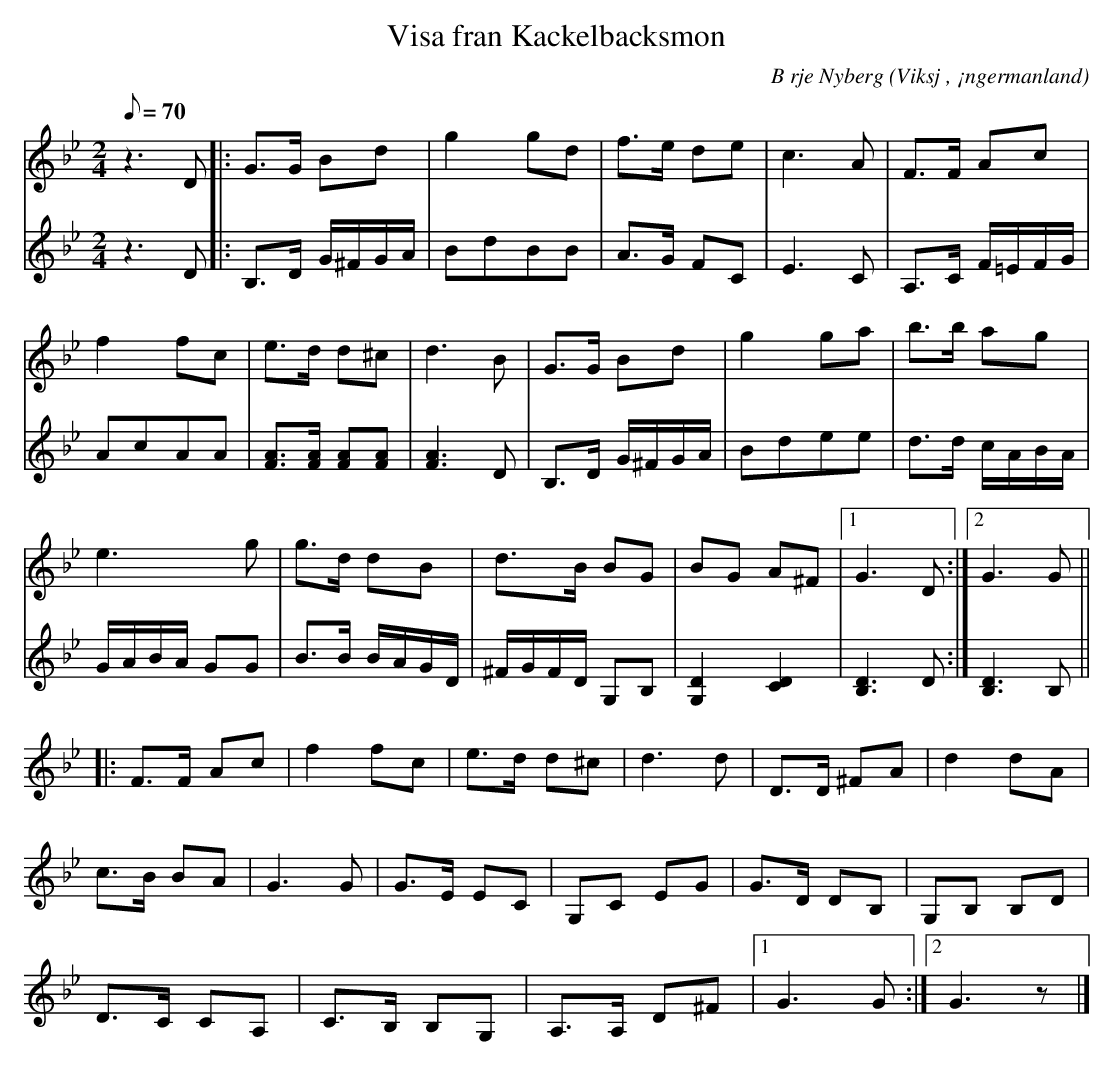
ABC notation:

X:1
T:Visa fran Kackelbacksmon
C:B rje Nyberg
O:Viksj , ¡ngermanland
M:2/4
L:1/8
Q:70
K:Gm
V:1
z2> D2|: G>G Bd | g2 gd | f>e de | c2>A2 | F>F Ac |
f2 fc | e>d d^c | d2>B2 | G>G Bd |g2 ga | b>b ag |
e2> g2 | g>d dB |d>B BG |BG A^F |1 G2> D2 :|2 G2> G2 ||
|: F>F Ac | f2 fc | e>d d^c | d2>d2 | D>D ^FA | d2 dA |
c>B BA |G2> G2 | G>E EC | G,C EG | G>D DB, | G,B, B,D |
D>C CA, | C>B, B,G, | A,>A, D^F |1 G2> G2 :|2 G2> z2 |]
V:2
z2> D2 |: B,>D G/2^F/2G/2A/2 | BdBB | A>G FC | E2>C2 | A,>C F/2=E/2F/2G/2 |
AcAA | [AF]>[AF] [AF][AF] | [A2F2]> D2 | B,>D G/2^F/2G/2A/2 | Bdee | d>d c/2A/2B/2A/2 |
G/2A/2B/2A/2 GG | B>B B/2A/2G/2D/2 | ^F/2G/2F/2D/2 G,B, | [G,2D2] [C2D2] | [D2B,2]> D2 :| [D2B,2]> B,2 ||
